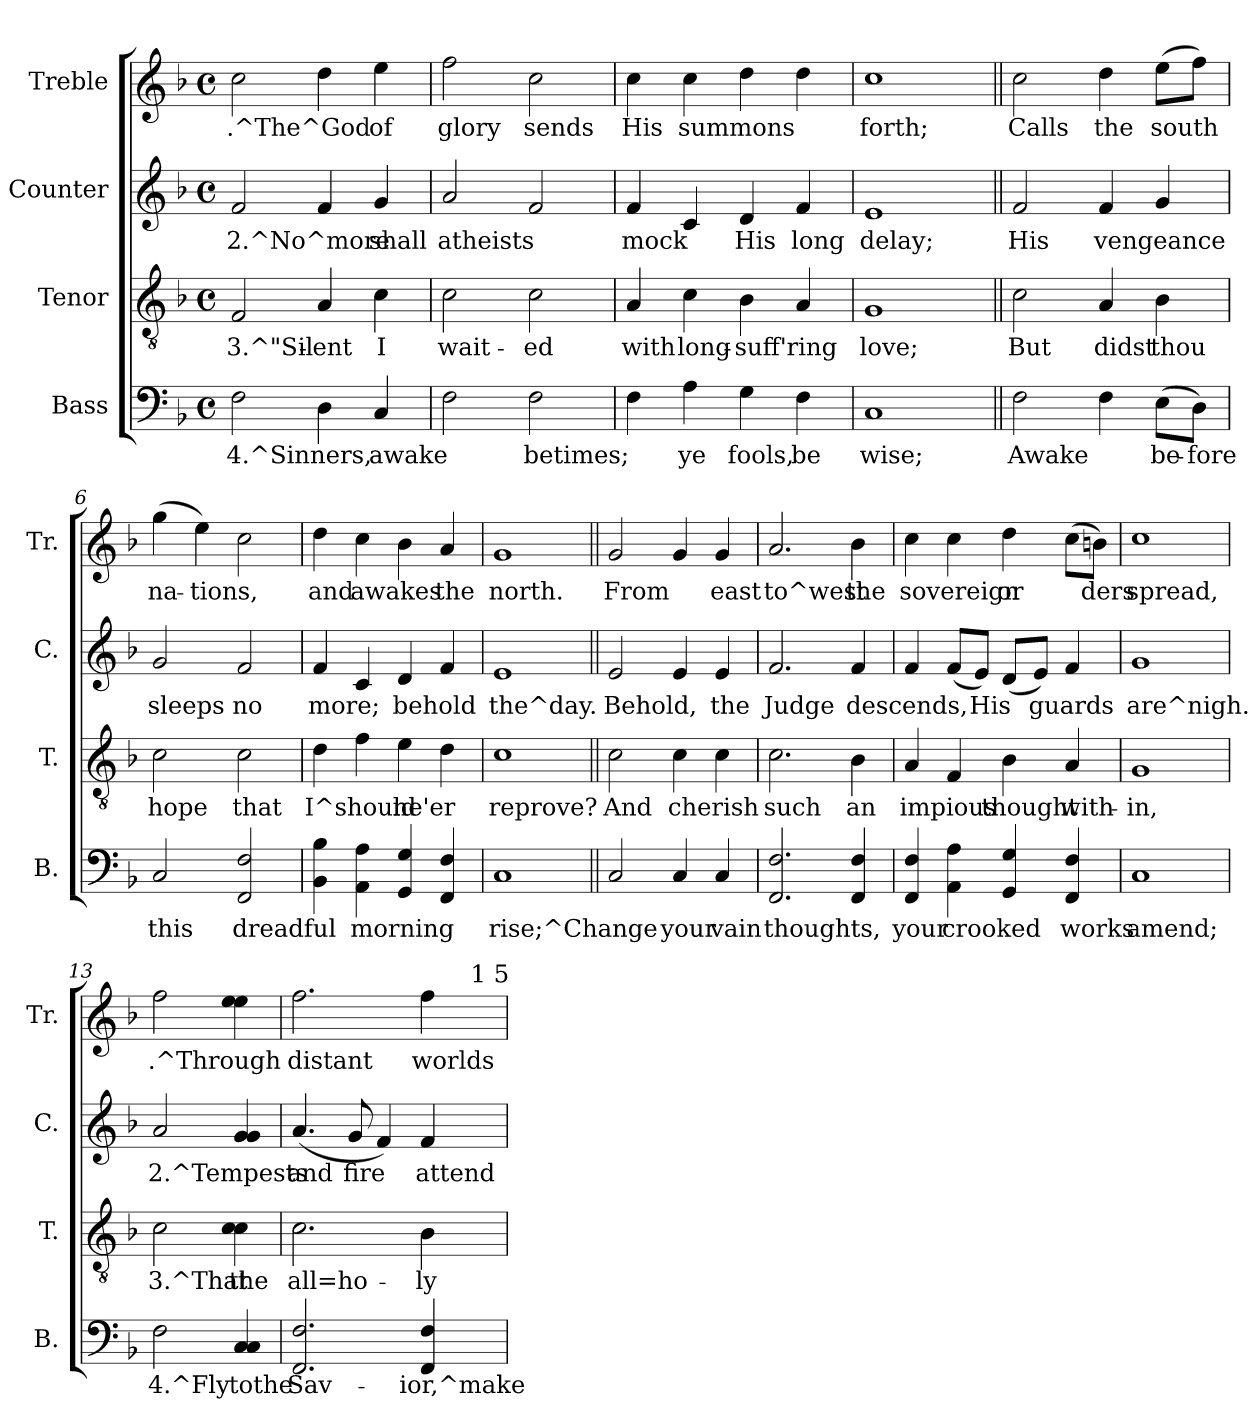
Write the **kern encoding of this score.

**kern	**text	**kern	**text	**kern	**text	**kern	**text
*part4	*part4	*part3	*part3	*part2	*part2	*part1	*part1
*staff4	*staff4	*staff3	*staff3	*staff2	*staff2	*staff1	*staff1
*I"Bass	*	*I"Tenor	*	*I"Counter	*	*I"Treble	*
*I'B.	*	*I'T.	*	*I'C.	*	*I'Tr.	*
!!LO:PB:g=z
*stria5	*	*stria5	*	*stria5	*	*stria5	*
*clefF4	*	*clefGv2	*	*clefG2	*	*clefG2	*
*k[b-]	*	*k[b-]	*	*k[b-]	*	*k[b-]	*
*F:	*	*F:	*	*F:	*	*F:	*
*M4/4	*	*M4/4	*	*M4/4	*	*M4/4	*
*met(c)	*	*met(c)	*	*met(c)	*	*met(c)	*
=1	=1	=1	=1	=1	=1	=1	=1
!	!LO:LY:b:rj	!	!LO:LY:b:rj	!	!LO:LY:b:rj	!	!LO:LY:b:rj
2F\	4.^Sinners,	2F/	3.^"Sil-	2f/	2.^No^more	2cc\	.^The^God
!	!LO:LY:b:rj	!	!LO:LY:b:rj	!	!LO:LY:b:rj	!	!LO:LY:b:rj
4D\	.	4A/	-ent	4f/	.	4dd\	.
!	!LO:LY:b:rj	!	!LO:LY:b:rj	!	!LO:LY:b:rj	!	!LO:LY:b:rj
4C/	awake	4c\	I	4g/	shall	4ee\	of
=2	=2	=2	=2	=2	=2	=2	=2
!	!LO:LY:b:rj	!	!LO:LY:b:rj	!	!LO:LY:b:rj	!	!LO:LY:b:rj
2F\	.	2c\	wait-	2a/	atheists	2ff\	glory
!	!LO:LY:b:rj	!	!LO:LY:b:rj	!	!LO:LY:b:rj	!	!LO:LY:b:rj
2F\	betimes;	2c\	-ed	2f/	.	2cc\	sends
=3	=3	=3	=3	=3	=3	=3	=3
!	!LO:LY:b:rj	!	!LO:LY:b:rj	!	!LO:LY:b:rj	!	!LO:LY:b:rj
4F\	.	4A/	with	4f/	mock	4cc\	His
!	!LO:LY:b:rj	!	!LO:LY:b:rj	!	!LO:LY:b:rj	!	!LO:LY:b:rj
4A\	ye	4c\	long-	4c/	.	4cc\	summons
!	!LO:LY:b:rj	!	!LO:LY:b:rj	!	!LO:LY:b:rj	!	!LO:LY:b:rj
4G\	fools,	4B-\	-suff'ring	4d/	His	4dd\	.
!	!LO:LY:b:rj	!	!LO:LY:b:rj	!	!LO:LY:b:rj	!	!LO:LY:b:rj
4F\	be	4A/	.	4f/	long	4dd\	.
=4	=4	=4	=4	=4	=4	=4	=4
!	!LO:LY:b:rj	!	!LO:LY:b:rj	!	!LO:LY:b:rj	!	!LO:LY:b:rj
1C	wise;	1G	love;	1e	delay;	1cc	forth;
=5||	=5||	=5||	=5||	=5||	=5||	=5||	=5||
!	!LO:LY:b:rj	!	!LO:LY:b:rj	!	!LO:LY:b:rj	!	!LO:LY:b:rj
2F\	Awake	2c\	But	2f/	His	2cc>\	Calls
!	!LO:LY:b:rj	!	!LO:LY:b:rj	!	!LO:LY:b:rj	!	!LO:LY:b:rj
4F\	.	4A/	didst	4f/	vengeance	4dd\	the
!	!LO:LY:b:rj	!	!LO:LY:b:rj	!	!LO:LY:b:rj	!	!LO:LY:b:rj
(>8E\L	be-	4B-\	thou	4g/	.	(>8ee\L	south
!	!LO:LY:b:rj	!	!	!	!	!	!LO:LY:b:rj
8D\J)	-fore	.	.	.	.	8ff\J)	.
=6	=6	=6	=6	=6	=6	=6	=6
!	!LO:LY:b:rj	!	!LO:LY:b:rj	!	!LO:LY:b:rj	!	!LO:LY:b:rj
2C/	this	2c\	hope	2g/	sleeps	(>4gg\	na-
!	!	!	!	!	!	!	!LO:LY:b:rj
.	.	.	.	.	.	4ee\)	-tions,
!	!LO:LY:b:rj	!	!LO:LY:b:rj	!	!LO:LY:b:rj	!	!LO:LY:b:rj
2F/ 2FF/	dreadful	2c\	that	2f/	no	2cc\	.
=7	=7	=7	=7	=7	=7	=7	=7
!	!LO:LY:b:rj	!	!LO:LY:b:rj	!	!LO:LY:b:rj	!	!LO:LY:b:rj
4B-\ 4BB-\	.	4d\	I^should	4f/	more;	4dd\	and
!	!LO:LY:b:rj	!	!LO:LY:b:rj	!	!LO:LY:b:rj	!	!LO:LY:b:rj
4AA\ 4A\	morning	4f\	.	4c/	.	4cc\	awakes
!	!LO:LY:b:rj	!	!LO:LY:b:rj	!	!LO:LY:b:rj	!	!LO:LY:b:rj
4G/ 4GG/	.	4e\	ne'er	4d/	behold	4b-\	.
!	!LO:LY:b:rj	!	!LO:LY:b:rj	!	!LO:LY:b:rj	!	!LO:LY:b:rj
4FF/ 4F/	.	4d\	.	4f/	.	4a/	the
=8	=8	=8	=8	=8	=8	=8	=8
!	!LO:LY:b:rj	!	!LO:LY:b:rj	!	!LO:LY:b:rj	!	!LO:LY:b:rj
1C	rise;^Change	1c	reprove?	1e	the^day.	1g	north.
=9||	=9||	=9||	=9||	=9||	=9||	=9||	=9||
!	!LO:LY:b:rj	!	!LO:LY:b:rj	!	!LO:LY:b:rj	!	!LO:LY:b:rj
2C/	.	2c\	And	2e/	Behold,	2g/	From
!	!LO:LY:b:rj	!	!LO:LY:b:rj	!	!LO:LY:b:rj	!	!LO:LY:b:rj
4C/	your	4c\	cherish	4e/	.	4g/	.
!	!LO:LY:b:rj	!	!LO:LY:b:rj	!	!LO:LY:b:rj	!	!LO:LY:b:rj
4C/	vain	4c\	.	4e/	the	4g>/	east
=10	=10	=10	=10	=10	=10	=10	=10
!	!LO:LY:b:rj	!	!LO:LY:b:rj	!	!LO:LY:b:rj	!	!LO:LY:b:rj
2.FF/ 2.F/	thoughts,	2.c\	such	2.f/	Judge	2.a/	to^west
!	!LO:LY:b:rj	!	!LO:LY:b:rj	!	!LO:LY:b:rj	!	!LO:LY:b:rj
4F/ 4FF/	.	4B-\	an	4f/	descends,	4b-\	the
=11	=11	=11	=11	=11	=11	=11	=11
!	!LO:LY:b:rj	!	!LO:LY:b:rj	!	!LO:LY:b:rj	!	!LO:LY:b:rj
4F/ 4FF/	your	4A/	impious	4f/	.	4cc\	sovereign
!	!LO:LY:b:rj	!	!LO:LY:b:rj	!	!LO:LY:b:rj	!	!LO:LY:b:rj
4A\ 4AA\	crooked	4F/	.	(<8f/L	.	4cc\	.
!	!	!	!	!	!LO:LY:b:rj	!	!
.	.	.	.	8e/J)	His	.	.
!	!LO:LY:b:rj	!	!LO:LY:b:rj	!	!LO:LY:b:rj	!	!LO:LY:b:rj
4G/ 4GG/	.	4B-\	thought	(<8d/L	.	4dd\	or-
!	!	!	!	!	!LO:LY:b:rj	!	!
.	.	.	.	8e/J)	guards	.	.
!	!LO:LY:b:rj	!	!LO:LY:b:rj	!	!LO:LY:b:rj	!	!LO:LY:b:rj
4F/ 4FF/	works	4A/	with-	4f/	.	(>8cc\L	--
!	!	!	!	!	!	!	!LO:LY:b:rj
.	.	.	.	.	.	8bn\J)	-ders
=12	=12	=12	=12	=12	=12	=12	=12
!	!LO:LY:b:rj	!	!LO:LY:b:rj	!	!LO:LY:b:rj	!	!LO:LY:b:rj
1C	amend;	1G	-in,	1g	are^nigh.	1cc	spread,
!!LO:PB:g=z
=13	=13	=13	=13	=13	=13	=13	=13
!	!LO:LY:b:rj	!	!LO:LY:b:rj	!	!LO:LY:b:rj	!	!LO:LY:b:rj
2F\	4.^Fly	2c\	3.^That	2a/	2.^Tempests	2ff\	.^Through
!	!LO:LY:b:rj	!	!LO:LY:b:rj	!	!LO:LY:b:rj	!	!LO:LY:b:rj
4C/ 4C/	tothe	4c\ 4c\	the	4g/ 4g/	.	4ee\ 4ee\	.
=14	=14	=14	=14	=14	=14	=14	=14
!	!LO:LY:b:rj	!	!LO:LY:b:rj	!	!LO:LY:b:rj	!	!LO:LY:b:rj
*	*	*	*	*	*	*^	*
2.F/ 2.FF/	Sav-	2.c\	all=ho-	(<4.a/	and	2.ff\	2...ryy	distant
!	!	!	!	!	!LO:LY:b:rj	!	!	!
.	.	.	.	8g/	fire	.	.	.
!	!	!	!	!	!LO:LY:b:rj	!	!	!
.	.	.	.	4f/)	.	.	.	.
!	!LO:LY:b:rj	!	!LO:LY:b:rj	!	!LO:LY:b:rj	!	!	!LO:LY:b:rj
4F/ 4FF/	-ior,^make	4B-\	-ly	4f/	attend	4ff\	.	worlds
!	!	!	!	!	!	!	!LO:TX:a:t=1 5	!
.	.	.	.	.	.	.	16ryy	.
*	*	*	*	*	*	*v	*v	*
=	=	=	=	=	=	=	=
*-	*-	*-	*-	*-	*-	*-	*-
